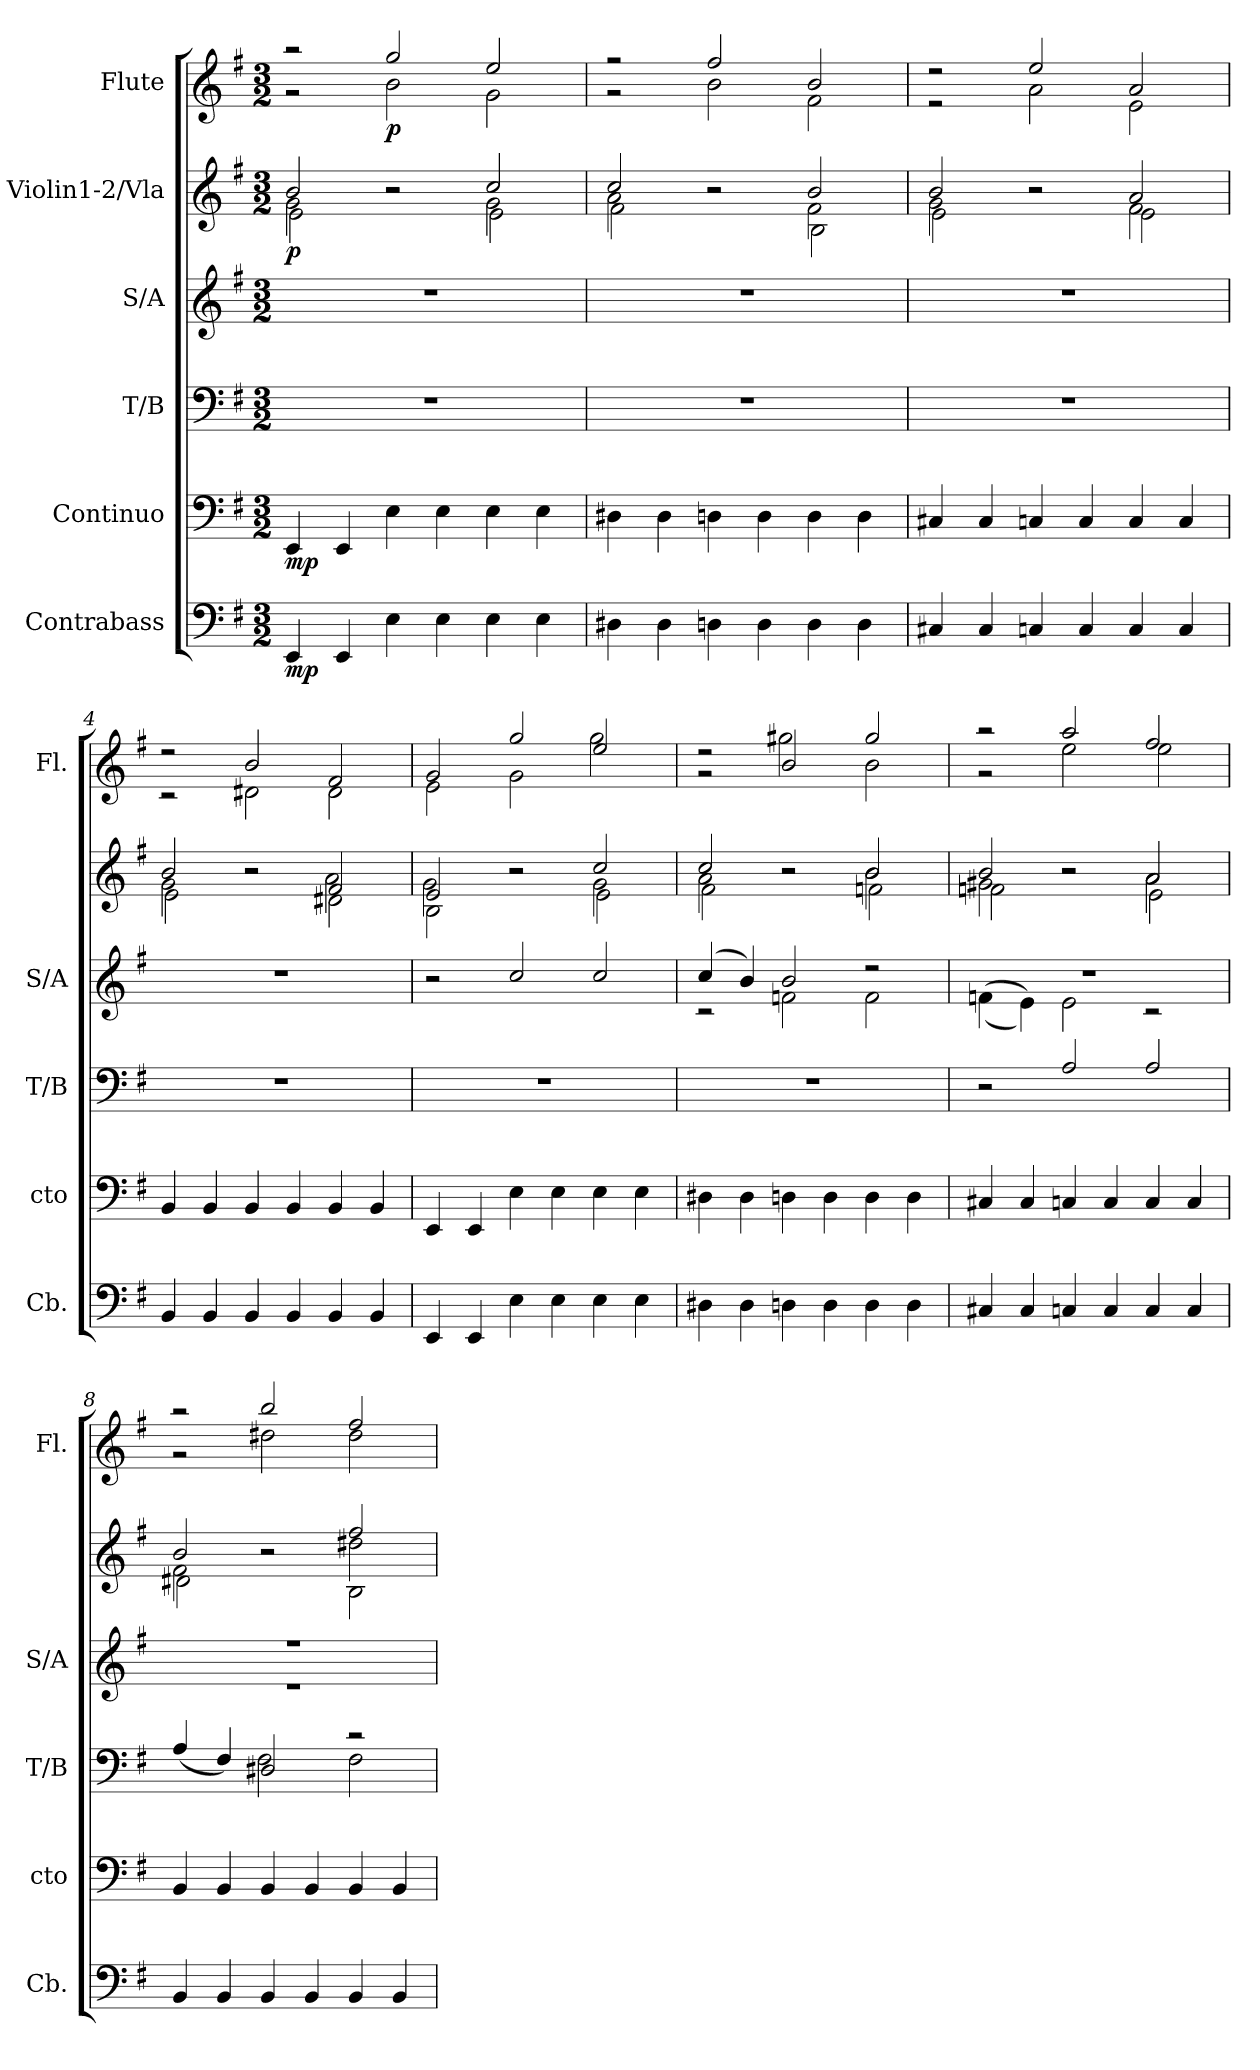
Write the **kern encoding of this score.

**kern	**dynam	**kern	**dynam	**kern	**kern	**kern	**dynam	**kern	**dynam
*part6	*part6	*part5	*part5	*part4	*part3	*part2	*part2	*part1	*part1
*staff6	*staff6	*staff5	*staff5	*staff4	*staff3	*staff2	*staff2	*staff1	*staff1
*I"Contrabass	*	*I"Continuo	*	*I"T/B	*I"S/A	*I"Violin1-2/Vla	*	*I"Flute	*
*I'Cb.	*	*I'cto	*	*I'T/B	*I'S/A	*	*	*I'Fl.	*
*clefF4	*	*clefF4	*	*clefF4	*clefG2	*clefG2	*	*clefG2	*
*ITrd7c12	*	*	*	*	*	*	*	*	*
*k[f#]	*	*k[f#]	*	*k[f#]	*k[f#]	*k[f#]	*	*k[f#]	*
*M3/2	*	*M3/2	*	*M3/2	*M3/2	*M3/2	*	*M3/2	*
*MM100	*	*MM100	*	*MM100	*MM100	*MM100	*	*MM100	*
=1	=1	=1	=1	=1	=1	=1	=1	=1	=1
*	*	*	*	*	*	*^	*	*^	*
*	*	*	*	*	*	*	*^	*	*	*	*
!	!LO:DY:b	!	!LO:DY:b	!	!	!	!	!	!LO:DY:b	!	!	!
4EEE/	mp	4EE/	mp	1.r	1.r	2b/	2g\	2e\	p	2r	2r	.
4EEE/	.	4EE/	.	.	.	.	.	.	.	.	.	.
!	!	!	!	!	!	!	!	!	!	!	!	!LO:DY:b
4EE\	.	4E\	.	.	.	2r	2r	2r	.	2gg/	2b\	p
4EE\	.	4E\	.	.	.	.	.	.	.	.	.	.
4EE\	.	4E\	.	.	.	2cc/	2g\	2e\	.	2ee/	2g\	.
4EE\	.	4E\	.	.	.	.	.	.	.	.	.	.
=2	=2	=2	=2	=2	=2	=2	=2	=2	=2	=2	=2	=2
4DD#X\	.	4D#X\	.	1.r	1.r	2cc/	2a\	2f#\	.	2r	2r	.
4DD#\	.	4D#\	.	.	.	.	.	.	.	.	.	.
4DDn\	.	4Dn\	.	.	.	2r	2r	2r	.	2ff#/	2b\	.
4DD\	.	4D\	.	.	.	.	.	.	.	.	.	.
4DD\	.	4D\	.	.	.	2b/	2f#\	2B\	.	2b/	2f#\	.
4DD\	.	4D\	.	.	.	.	.	.	.	.	.	.
=3	=3	=3	=3	=3	=3	=3	=3	=3	=3	=3	=3	=3
4CC#X/	.	4C#X/	.	1.r	1.r	2b/	2g\	2e\	.	2r	2r	.
4CC#/	.	4C#/	.	.	.	.	.	.	.	.	.	.
4CCn/	.	4Cn/	.	.	.	2r	2r	2r	.	2ee/	2a\	.
4CC/	.	4C/	.	.	.	.	.	.	.	.	.	.
4CC/	.	4C/	.	.	.	2a/	2f#\	2e\	.	2a/	2e\	.
4CC/	.	4C/	.	.	.	.	.	.	.	.	.	.
=4	=4	=4	=4	=4	=4	=4	=4	=4	=4	=4	=4	=4
4BBB/	.	4BB/	.	1.r	1.r	2b/	2g\	2e\	.	2r	2r	.
4BBB/	.	4BB/	.	.	.	.	.	.	.	.	.	.
4BBB/	.	4BB/	.	.	.	2r	2r	2r	.	2b/	2d#X\	.
4BBB/	.	4BB/	.	.	.	.	.	.	.	.	.	.
4BBB/	.	4BB/	.	.	.	2f#/	2a\	2d#X\	.	2f#/	2d#\	.
4BBB/	.	4BB/	.	.	.	.	.	.	.	.	.	.
!!LO:LB:g=z	!!
=5	=5	=5	=5	=5	=5	=5	=5	=5	=5	=5	=5	=5
4EEE/	.	4EE/	.	1.r	2r	2e/	2g\	2B\	.	2g/	2e\	.
4EEE/	.	4EE/	.	.	.	.	.	.	.	.	.	.
4EE\	.	4E\	.	.	2cc/	2r	2r	2r	.	2gg/	2g\	.
4EE\	.	4E\	.	.	.	.	.	.	.	.	.	.
4EE\	.	4E\	.	.	2cc/	2cc/	2g\	2e\	.	2ee/	2gg\	.
4EE\	.	4E\	.	.	.	.	.	.	.	.	.	.
=6	=6	=6	=6	=6	=6	=6	=6	=6	=6	=6	=6	=6
*	*	*	*	*	*^	*	*	*	*	*	*	*
4DD#X\	.	4D#X\	.	1.r	(>4cc/	2r	2cc/	2a\	2f#\	.	2r	2r	.
4DD#\	.	4D#\	.	.	4b/)	.	.	.	.	.	.	.	.
4DDn\	.	4Dn\	.	.	2b/	2fn\	2r	2r	2r	.	2b/	2gg#X\	.
4DD\	.	4D\	.	.	.	.	.	.	.	.	.	.	.
4DD\	.	4D\	.	.	2r	2f\	2b/	2b\	2fn\	.	2gg#/	2b\	.
4DD\	.	4D\	.	.	.	.	.	.	.	.	.	.	.
=7	=7	=7	=7	=7	=7	=7	=7	=7	=7	=7	=7	=7	=7
4CC#X/	.	4C#X/	.	2r	1.r	(<(<4fn\	2b/	2g#Xi\	2fni\	.	2r	2r	.
4CC#/	.	4C#/	.	.	.	4e\))	.	.	.	.	.	.	.
4CCn/	.	4Cn/	.	2A/	.	2e\	2r	2r	2r	.	2aa/	2ee\	.
4CC/	.	4C/	.	.	.	.	.	.	.	.	.	.	.
4CC/	.	4C/	.	2A/	.	2r	2a/	2a\	2e\	.	2ff#/	2ee\	.
4CC/	.	4C/	.	.	.	.	.	.	.	.	.	.	.
=8	=8	=8	=8	=8	=8	=8	=8	=8	=8	=8	=8	=8	=8
*	*	*	*	*^	*	*	*	*	*	*	*	*	*
4BBB/	.	4BB/	.	(>4A/	2ryy	1.r	1.r	2b/	2f#\	2d#X\	.	2r	2r	.
4BBB/	.	4BB/	.	4F#/)	.	.	.	.	.	.	.	.	.	.
4BBB/	.	4BB/	.	2D#X/	2F#\	.	.	2r	2r	2r	.	2bb/	2dd#X\	.
4BBB/	.	4BB/	.	.	.	.	.	.	.	.	.	.	.	.
4BBB/	.	4BB/	.	2r	2F#\	.	.	2ff#/	2dd#X\	2B\	.	2ff#/	2dd#\	.
4BBB/	.	4BB/	.	.	.	.	.	.	.	.	.	.	.	.
*	*	*	*	*v	*v	*	*	*v	*v	*v	*	*v	*v	*
*	*	*	*	*	*v	*v	*	*	*	*
=	=	=	=	=	=	=	=	=	=
*-	*-	*-	*-	*-	*-	*-	*-	*-	*-
